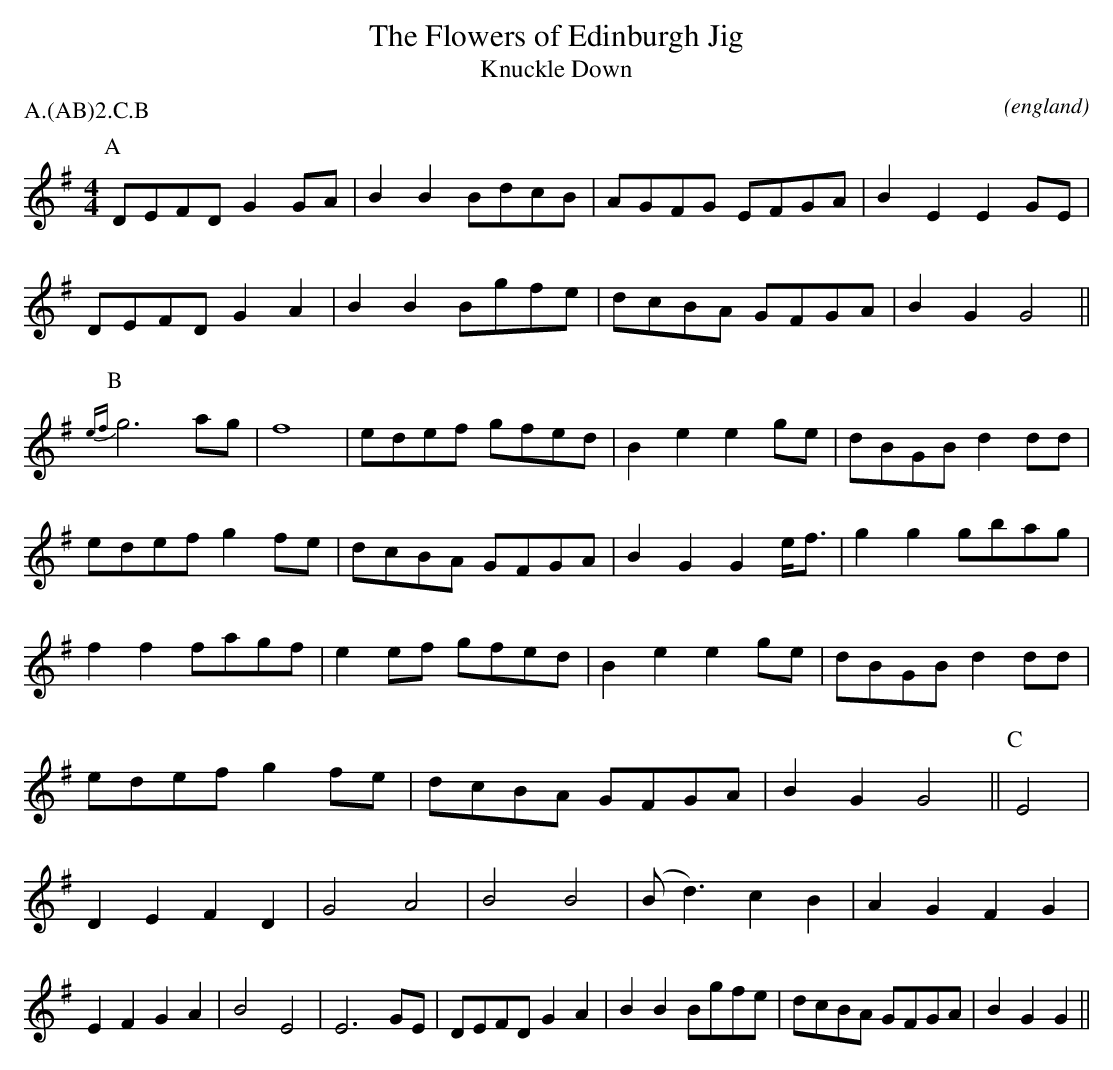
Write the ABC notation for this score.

X:1
T:The Flowers of Edinburgh Jig
O:england
M:4/4
T:Knuckle Down
C:
P:A.(AB)2.C.B
K:G
P:A
DEFD  G2 GA | B2 B2 BdcB  | AGFG  EFGA  | B2 E2  E2 GE  |\
DEFD  G2 A2 | B2 B2 Bgfe  | dcBA  GFGA  | B2 G2  G4     ||\
P:B
{ef}g6   ag | f8          | edef  gfed  | B2 e2  e2 ge  |\
dBGB  d2 dd | edef  g2 fe | dcBA  GFGA  | B2 G2  G2 e<f |\
g2 g2 gbag  | f2 f2 fagf  | e2 ef gfed  | B2 e2  e2 ge  |\
dBGB  d2 dd | edef  g2 fe | dcBA  GFGA  | B2 G2  G4     ||\
P:C
E4 | D2 E2 F2 D2 | G4    A4    | B4    B4    | (B d3) c2 B2  |\
A2 G2 F2 G2 | E2 F2 G2 A2 | B4    E4    | E6        GE  |\
DEFD  G2 A2 | B2 B2 Bgfe  | dcBA  GFGA  | B2 G2  G2     ||
